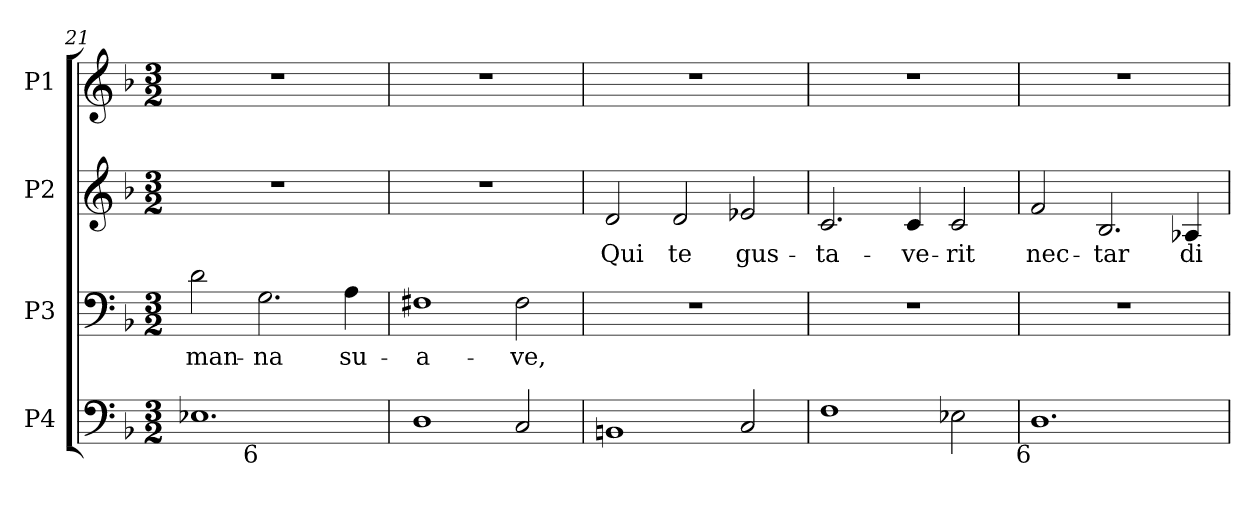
**kern	**kern	**text	**kern	**text	**kern
*part4	*part3	*part3	*part2	*part2	*part1
*staff4	*staff3	*staff3	*staff2	*staff2	*staff1
*I"P4	*I"P3	*	*I"P2	*	*I"P1
*clefF4	*clefF4	*	*clefG2	*	*clefG2
*k[b-]	*k[b-]	*	*k[b-]	*	*k[b-]
*d:	*d:	*	*d:	*	*d:
*M3/2	*M3/2	*	*M3/2	*	*M3/2
=21	=21	=21	=21	=21	=21
!LO:TX:b:rj:t=7	!	!	!	!	!
!	!	!LO:LY:b:color=#000000	!LO:N:vis=1	!	!LO:N:vis=1
*^	*	*	*	*	*
1.E-Xi	2ryy	2di\	man-	1.r	.	1.r
!	!LO:TX:b:rj:t=6	!	!	!	!	!
!	!	!	!LO:LY:b:color=#000000	!	!	!
.	1ryy	2.Gi\	-na	.	.	.
!	!	!	!LO:LY:b:color=#000000	!	!	!
.	.	4Ai\	su-	.	.	.
*v	*v	*	*	*	*	*
=22	=22	=22	=22	=22	=22
*^	*	*	*	*	*
!LO:TX:b:rj:t=#	!	!	!	!	!	!
!	!	!	!LO:LY:b:color=#000000	!LO:N:vis=1	!	!LO:N:vis=1
*v	*v	*	*	*	*	*
1Di	1F#Xi	-a-	1.r	.	1.r
!	!	!LO:LY:b:color=#000000	!	!	!
2Ci/	2F#i\	-ve,	.	.	.
!!LO:LB:g=z
=23	=23	=23	=23	=23	=23
!	!LO:N:vis=1	!	!	!	!
!	!	!	!	!LO:LY:b:color=#000000	!LO:N:vis=1
1BBni	1.r	.	2di/	Qui	1.r
!	!	!	!	!LO:LY:b:color=#000000	!
.	.	.	2di/	te	.
!	!	!	!	!LO:LY:b:color=#000000	!
2Ci/	.	.	2e-Xi/	gus-	.
=24	=24	=24	=24	=24	=24
!	!LO:N:vis=1	!	!	!	!
!	!	!	!	!LO:LY:b:color=#000000	!LO:N:vis=1
1Fi	1.r	.	2.ci/	-ta-	1.r
!	!	!	!	!LO:LY:b:color=#000000	!
.	.	.	4ci/	-ve-	.
!	!	!	!	!LO:LY:b:color=#000000	!
2E-Xi\	.	.	2ci/	-rit	.
=25	=25	=25	=25	=25	=25
!	!LO:N:vis=1	!	!	!	!
!LO:TX:b:rj:t=6	!	!	!	!	!
!	!	!	!	!LO:LY:b:color=#000000	!LO:N:vis=1
1.Di	1.r	.	2fi/	nec-	1.r
!	!	!	!	!LO:LY:b:color=#000000	!
.	.	.	2.B-i/	-tar	.
!	!	!	!	!LO:LY:b:color=#000000	!
.	.	.	4A-Xi/	di-	.
=	=	=	=	=	=
*-	*-	*-	*-	*-	*-
